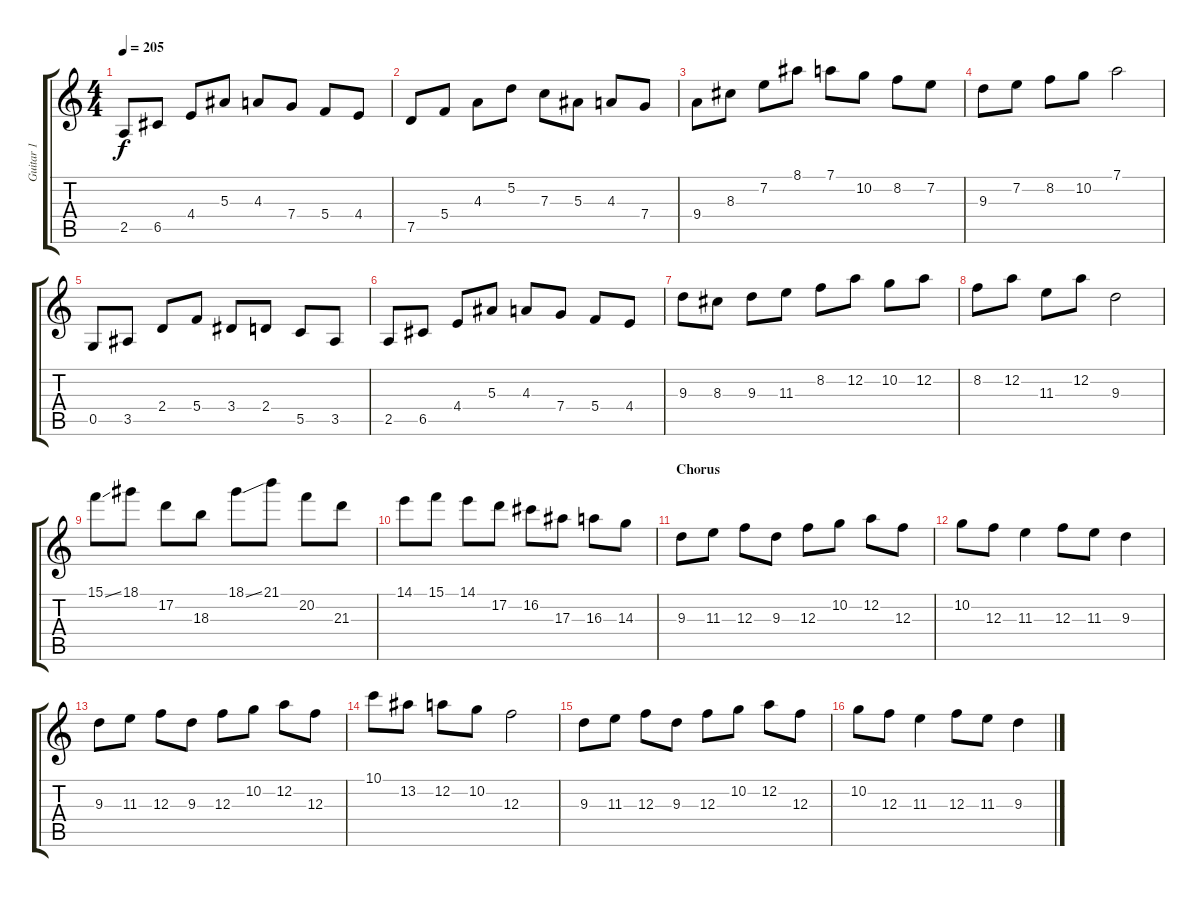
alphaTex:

\track ("Guitar 1" "Guitar 1") {instrument distortionguitar}
\staff {score tabs}
\tuning (D4 A3 F3 C3 G2 D2) {hide}
\ts (4 4)
\tempo 205
\clef g2
\ks c
2.5.8{dy f} 6.5.8 4.4.8 5.3.8 4.3.8 7.4.8 5.4.8 4.4.8 |
7.5.8 5.4.8 4.3.8 5.2.8 7.3.8 5.3.8 4.3.8 7.4.8 |
9.4.8 8.3.8 7.2.8 8.1.8 7.1.8 10.2.8 8.2.8 7.2.8 |
9.3.8 7.2.8 8.2.8 10.2.8 7.1.2 |
0.5.8 3.5.8 2.4.8 5.4.8 3.4.8 2.4.8 5.5.8 3.5.8 |
2.5.8 6.5.8 4.4.8 5.3.8 4.3.8 7.4.8 5.4.8 4.4.8 |
9.3.8 8.3.8 9.3.8 11.3.8 8.2.8 12.2.8 10.2.8 12.2.8 |
8.2.8 12.2.8 11.3.8 12.2.8 9.3.2 |
15.1{ss}.8 18.1.8 17.2.8 18.3.8 18.1{ss}.8 21.1.8 20.2.8 21.3.8 |
14.1.8 15.1.8 14.1.8 17.2.8 16.2.8 17.3.8 16.3.8 14.3.8 |
\section ("" "Chorus")
9.3.8 11.3.8 12.3.8 9.3.8 12.3.8 10.2.8 12.2.8 12.3.8 |
10.2.8 12.3.8 11.3.4 12.3.8 11.3.8 9.3.4 |
9.3.8 11.3.8 12.3.8 9.3.8 12.3.8 10.2.8 12.2.8 12.3.8 |
10.1.8 13.2.8 12.2.8 10.2.8 12.3.2 |
9.3.8 11.3.8 12.3.8 9.3.8 12.3.8 10.2.8 12.2.8 12.3.8 |
10.2.8 12.3.8 11.3.4 12.3.8 11.3.8 9.3.4
